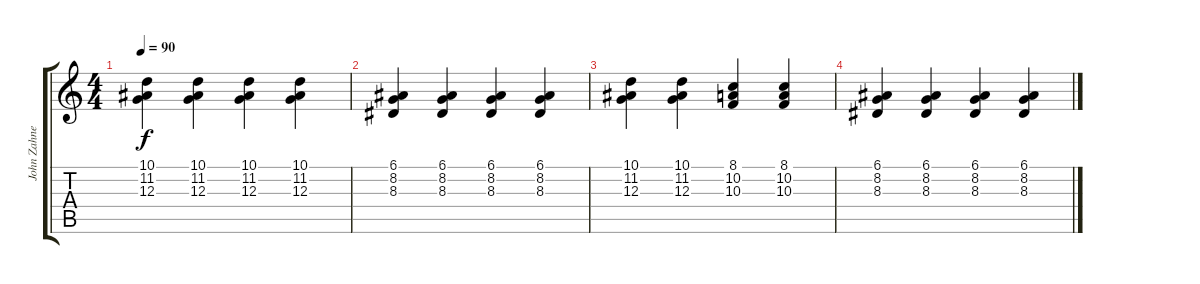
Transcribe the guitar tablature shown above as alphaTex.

\track ("John Zahner" "John Zahne") {instrument acousticgrandpiano}
\staff {score tabs}
\tuning (E4 B3 G3 D3 A2 E2) {hide}
\ts (4 4)
\tempo 90
\clef g2
\ks c
(10.1 11.2 12.3).4{dy f} (10.1 11.2 12.3).4 (10.1 11.2 12.3).4 (10.1 11.2 12.3).4 |
(6.1 8.2 8.3).4 (6.1 8.2 8.3).4 (6.1 8.2 8.3).4 (6.1 8.2 8.3).4 |
(10.1 11.2 12.3).4 (10.1 11.2 12.3).4 (8.1 10.2 10.3).4 (8.1 10.2 10.3).4 |
(6.1 8.2 8.3).4 (6.1 8.2 8.3).4 (6.1 8.2 8.3).4 (6.1 8.2 8.3).4
